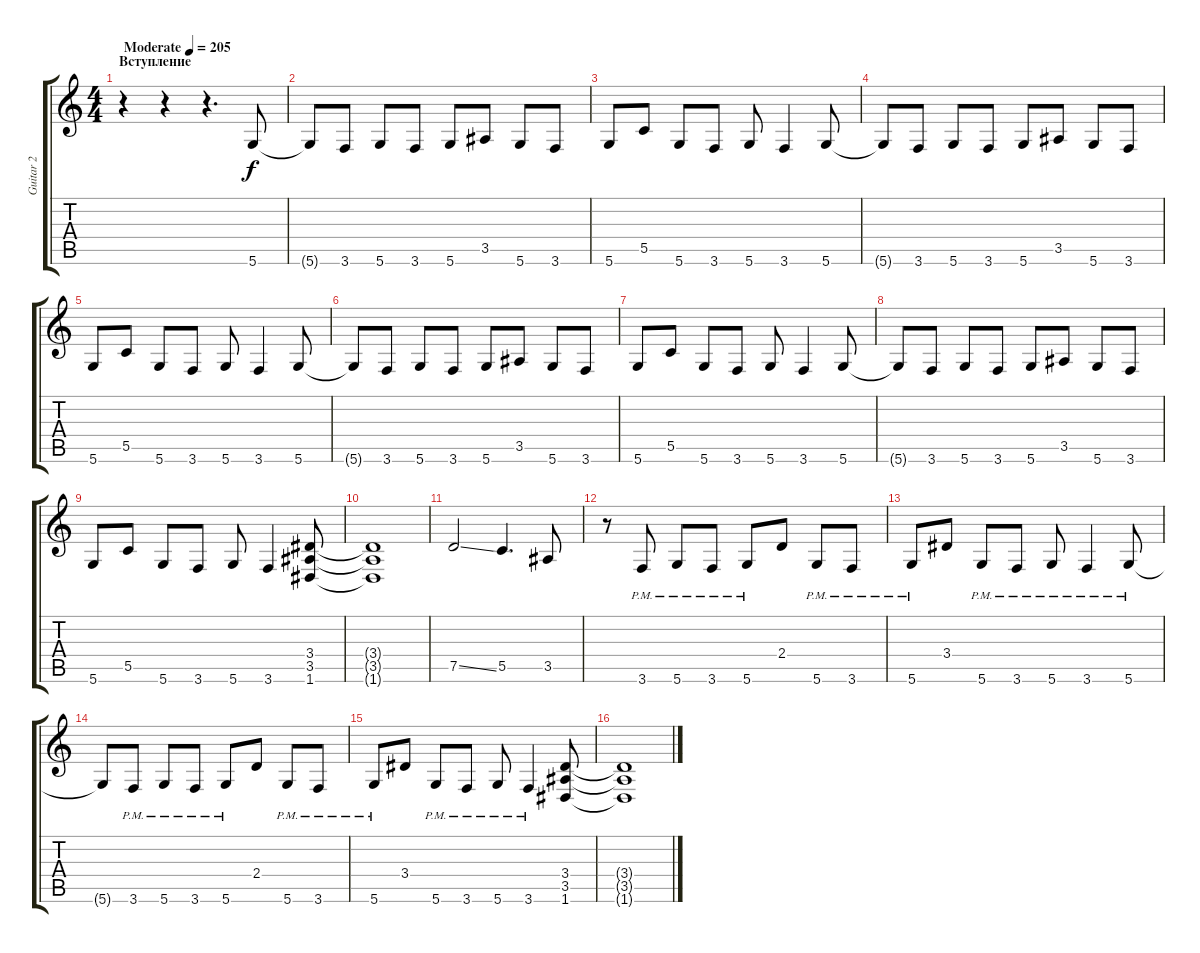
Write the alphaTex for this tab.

\track ("Guitar 2" "Guitar 2") {instrument overdrivenguitar}
\staff {score tabs}
\tuning (D4 A3 F3 C3 G2 D2) {hide}
\ts (4 4)
\section ("" "Вступление")
\tempo (205 "Moderate")
\clef g2
\ks c
r.4{dy f instrument overdrivenguitar} r.4 r.4{d} 5.6.8 |
5.6{t}.8 3.6.8 5.6.8 3.6.8 5.6.8 3.5.8 5.6.8 3.6.8 |
5.6.8 5.5.8 5.6.8 3.6.8 5.6.8 3.6.4 5.6.8 |
5.6{t}.8 3.6.8 5.6.8 3.6.8 5.6.8 3.5.8 5.6.8 3.6.8 |
5.6.8 5.5.8 5.6.8 3.6.8 5.6.8 3.6.4 5.6.8 |
5.6{t}.8 3.6.8 5.6.8 3.6.8 5.6.8 3.5.8 5.6.8 3.6.8 |
5.6.8 5.5.8 5.6.8 3.6.8 5.6.8 3.6.4 5.6.8 |
5.6{t}.8 3.6.8 5.6.8 3.6.8 5.6.8 3.5.8 5.6.8 3.6.8 |
5.6.8 5.5.8 5.6.8 3.6.8 5.6.8 3.6.4 (3.4 3.5 1.6).8 |
(3.4{t} 3.5{t} 1.6{t}).1 |
7.5{ss}.2 5.5.4{d} 3.5.8 |
r.8 3.6{pm}.8 5.6{pm}.8 3.6{pm}.8 5.6{pm}.8 2.4.8 5.6{pm}.8 3.6{pm}.8 |
5.6{pm}.8 3.4.8 5.6{pm}.8 3.6{pm}.8 5.6{pm}.8 3.6{pm}.4 5.6{pm}.8 |
5.6{t}.8 3.6{pm}.8 5.6{pm}.8 3.6{pm}.8 5.6{pm}.8 2.4.8 5.6{pm}.8 3.6{pm}.8 |
5.6{pm}.8 3.4.8 5.6{pm}.8 3.6{pm}.8 5.6{pm}.8 3.6{pm}.4 (3.4 3.5 1.6).8 |
(3.4{t} 3.5{t} 1.6{t}).1
